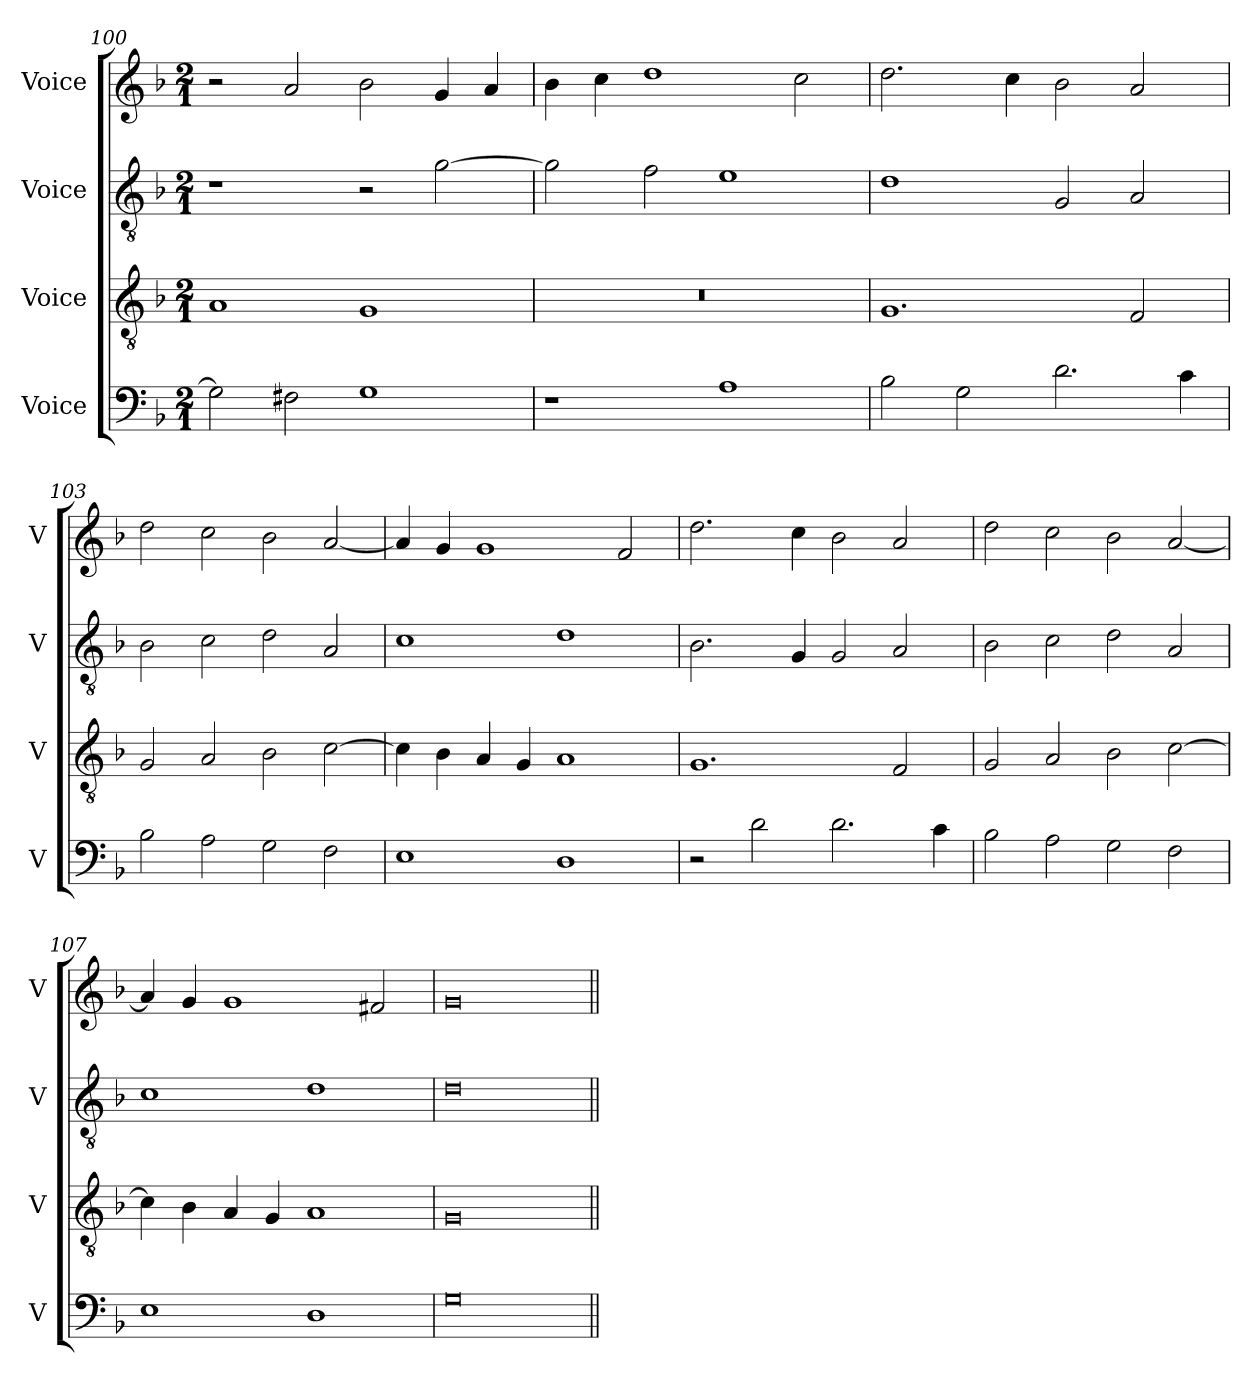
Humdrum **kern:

**kern	**kern	**kern	**kern
*part4	*part3	*part2	*part1
*staff4	*staff3	*staff2	*staff1
*I"Voice	*I"Voice	*I"Voice	*I"Voice
*I'V	*I'V	*I'V	*I'V
*clefF4	*clefGv2	*clefGv2	*clefG2
*k[b-]	*k[b-]	*k[b-]	*k[b-]
*M2/1	*M2/1	*M2/1	*M2/1
=100	=100	=100	=100
2G\]	1A	1r	2r
2F#X\	.	.	2a/
1G	1G	2r	2b-\
.	.	[2g\	4g/
.	.	.	4a/
!!LO:LB:g=z
=101	=101	=101	=101
1r	0r	2g\]	4b-\
.	.	.	4cc\
.	.	2f\	1dd
1A	.	1e	.
.	.	.	2cc\
=102	=102	=102	=102
2B-\	1.G	1d	2.dd\
2G\	.	.	.
.	.	.	4cc\
2.d\	.	2G/	2b-\
.	2F/	2A/	2a/
4c\	.	.	.
=103	=103	=103	=103
2B-\	2G/	2B-\	2dd\
2A\	2A/	2c\	2cc\
2G\	2B-\	2d\	2b-\
2F\	[2c\	2A/	[2a/
!!LO:LB:g=z
=104	=104	=104	=104
1E	4c\]	1c	4a/]
.	4B-\	.	4g/
.	4A/	.	1g
.	4G/	.	.
1D	1A	1d	.
.	.	.	2f/
=105	=105	=105	=105
2r	1.G	2.B-\	2.dd\
2d\	.	.	.
.	.	4G/	4cc\
2.d\	.	2G/	2b-\
.	2F/	2A/	2a/
4c\	.	.	.
=106	=106	=106	=106
2B-\	2G/	2B-\	2dd\
2A\	2A/	2c\	2cc\
2G\	2B-\	2d\	2b-\
2F\	[2c\	2A/	[2a/
!!LO:PB:g=z
=107	=107	=107	=107
1E	4c\]	1c	4a/]
.	4B-\	.	4g/
.	4A/	.	1g
.	4G/	.	.
1D	1A	1d	.
.	.	.	2f#X/
=108	=108	=108	=108
0G	0G	0d	0g
=||	=||	=||	=||
*-	*-	*-	*-
